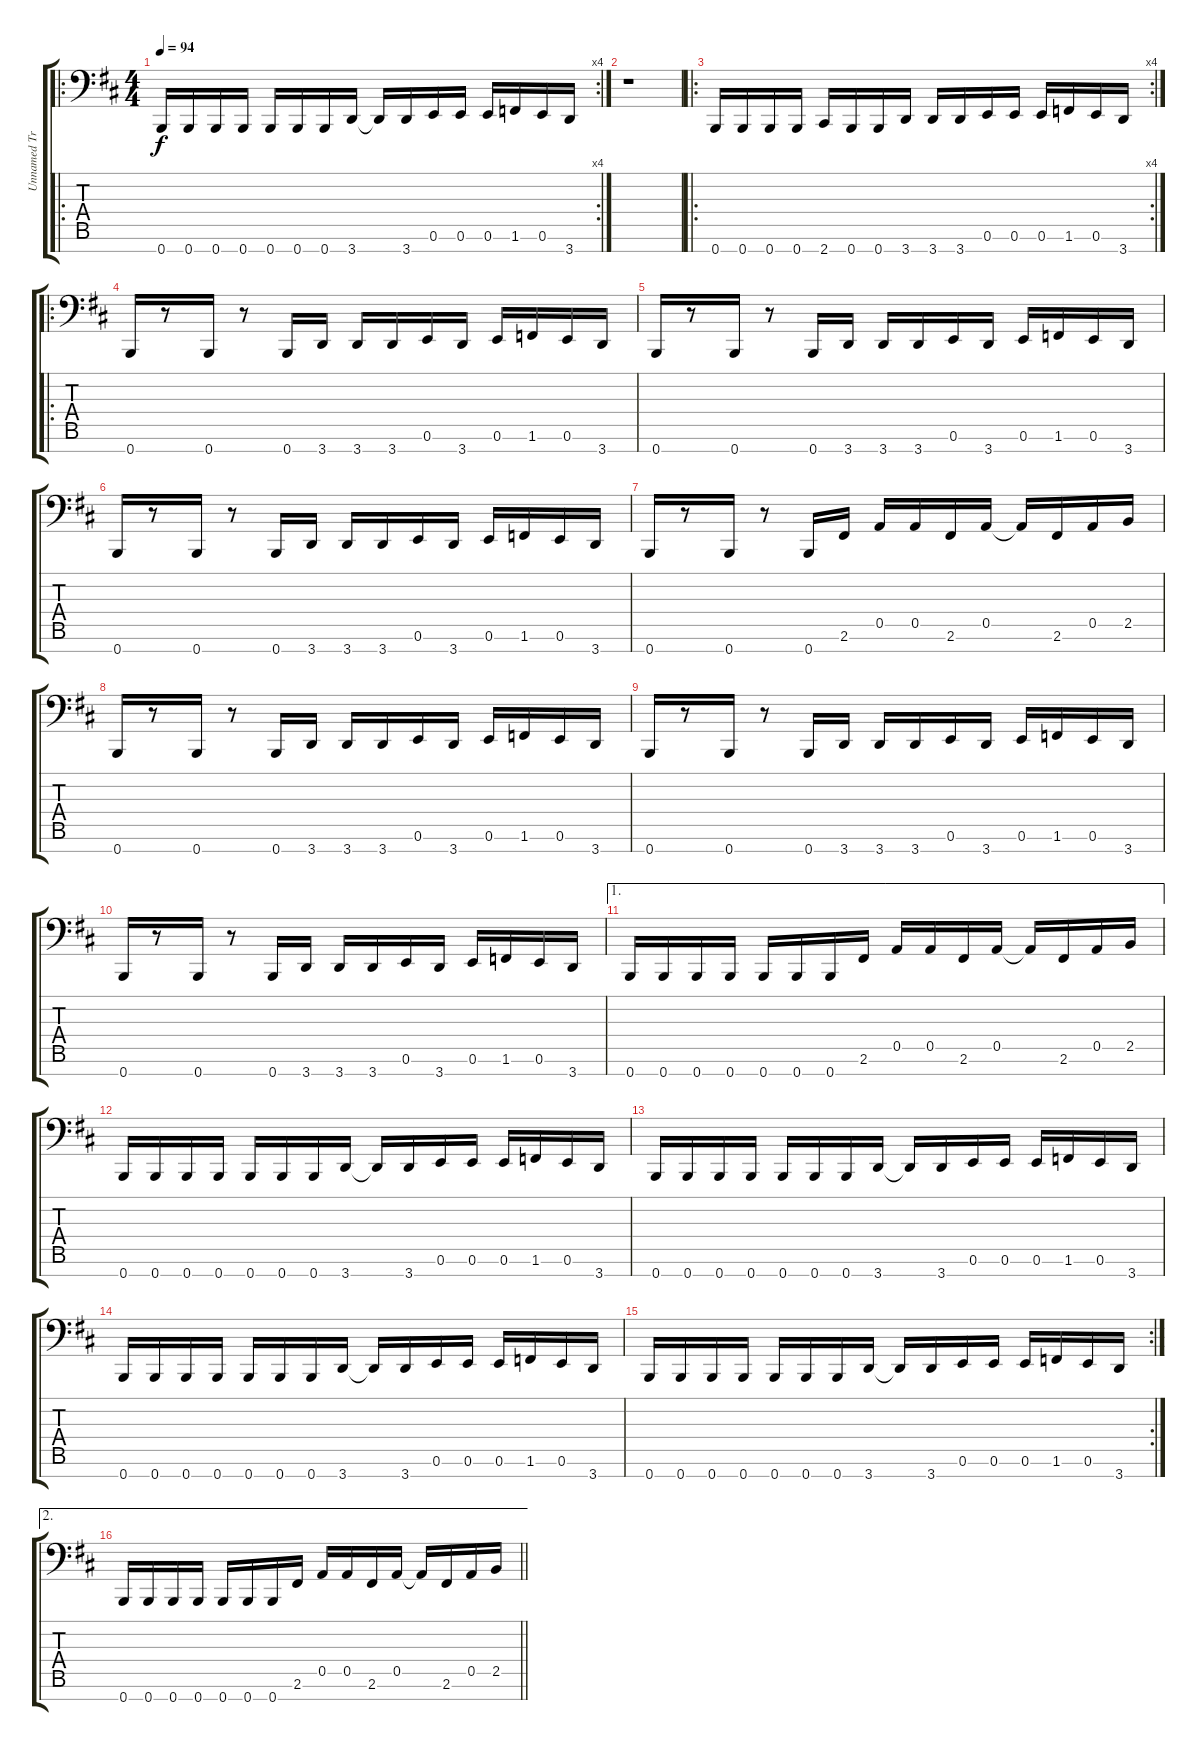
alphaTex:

\track ("Unnamed Track" "Unnamed Tr") {instrument electricbassfinger}
\staff {score tabs}
\tuning (E3 B2 G2 D2 A1 E1 B0) {hide}
\ro
\rc 4
\ts (4 4)
\tempo 94
\clef f4
\ks d
0.7.16{dy f instrument electricbassfinger} 0.7.16 0.7.16 0.7.16 0.7.16 0.7.16 0.7.16 3.7.16 3.7{t}.16 3.7.16 0.6.16 0.6.16 0.6.16 1.6.16 0.6.16 3.7.16 |
r.1 |
\ro
\rc 4
0.7.16 0.7.16 0.7.16 0.7.16 2.7.16 0.7.16 0.7.16 3.7.16 3.7.16 3.7.16 0.6.16 0.6.16 0.6.16 1.6.16 0.6.16 3.7.16 |
\ro
0.7.16 r.8 0.7.16 r.8 0.7.16 3.7.16 3.7.16 3.7.16 0.6.16 3.7.16 0.6.16 1.6.16 0.6.16 3.7.16 |
0.7.16 r.8 0.7.16 r.8 0.7.16 3.7.16 3.7.16 3.7.16 0.6.16 3.7.16 0.6.16 1.6.16 0.6.16 3.7.16 |
0.7.16 r.8 0.7.16 r.8 0.7.16 3.7.16 3.7.16 3.7.16 0.6.16 3.7.16 0.6.16 1.6.16 0.6.16 3.7.16 |
0.7.16 r.8 0.7.16 r.8 0.7.16 2.6.16 0.5.16 0.5.16 2.6.16 0.5.16 0.5{t}.16 2.6.16 0.5.16 2.5.16 |
0.7.16 r.8 0.7.16 r.8 0.7.16 3.7.16 3.7.16 3.7.16 0.6.16 3.7.16 0.6.16 1.6.16 0.6.16 3.7.16 |
0.7.16 r.8 0.7.16 r.8 0.7.16 3.7.16 3.7.16 3.7.16 0.6.16 3.7.16 0.6.16 1.6.16 0.6.16 3.7.16 |
0.7.16 r.8 0.7.16 r.8 0.7.16 3.7.16 3.7.16 3.7.16 0.6.16 3.7.16 0.6.16 1.6.16 0.6.16 3.7.16 |
\ae 1
0.7.16 0.7.16 0.7.16 0.7.16 0.7.16 0.7.16 0.7.16 2.6.16 0.5.16 0.5.16 2.6.16 0.5.16 0.5{t}.16 2.6.16 0.5.16 2.5.16 |
0.7.16 0.7.16 0.7.16 0.7.16 0.7.16 0.7.16 0.7.16 3.7.16 3.7{t}.16 3.7.16 0.6.16 0.6.16 0.6.16 1.6.16 0.6.16 3.7.16 |
0.7.16 0.7.16 0.7.16 0.7.16 0.7.16 0.7.16 0.7.16 3.7.16 3.7{t}.16 3.7.16 0.6.16 0.6.16 0.6.16 1.6.16 0.6.16 3.7.16 |
0.7.16 0.7.16 0.7.16 0.7.16 0.7.16 0.7.16 0.7.16 3.7.16 3.7{t}.16 3.7.16 0.6.16 0.6.16 0.6.16 1.6.16 0.6.16 3.7.16 |
\rc 2
0.7.16 0.7.16 0.7.16 0.7.16 0.7.16 0.7.16 0.7.16 3.7.16 3.7{t}.16 3.7.16 0.6.16 0.6.16 0.6.16 1.6.16 0.6.16 3.7.16 |
\ae 2
\barLineRight lightlight
0.7.16 0.7.16 0.7.16 0.7.16 0.7.16 0.7.16 0.7.16 2.6.16 0.5.16 0.5.16 2.6.16 0.5.16 0.5{t}.16 2.6.16 0.5.16 2.5.16
